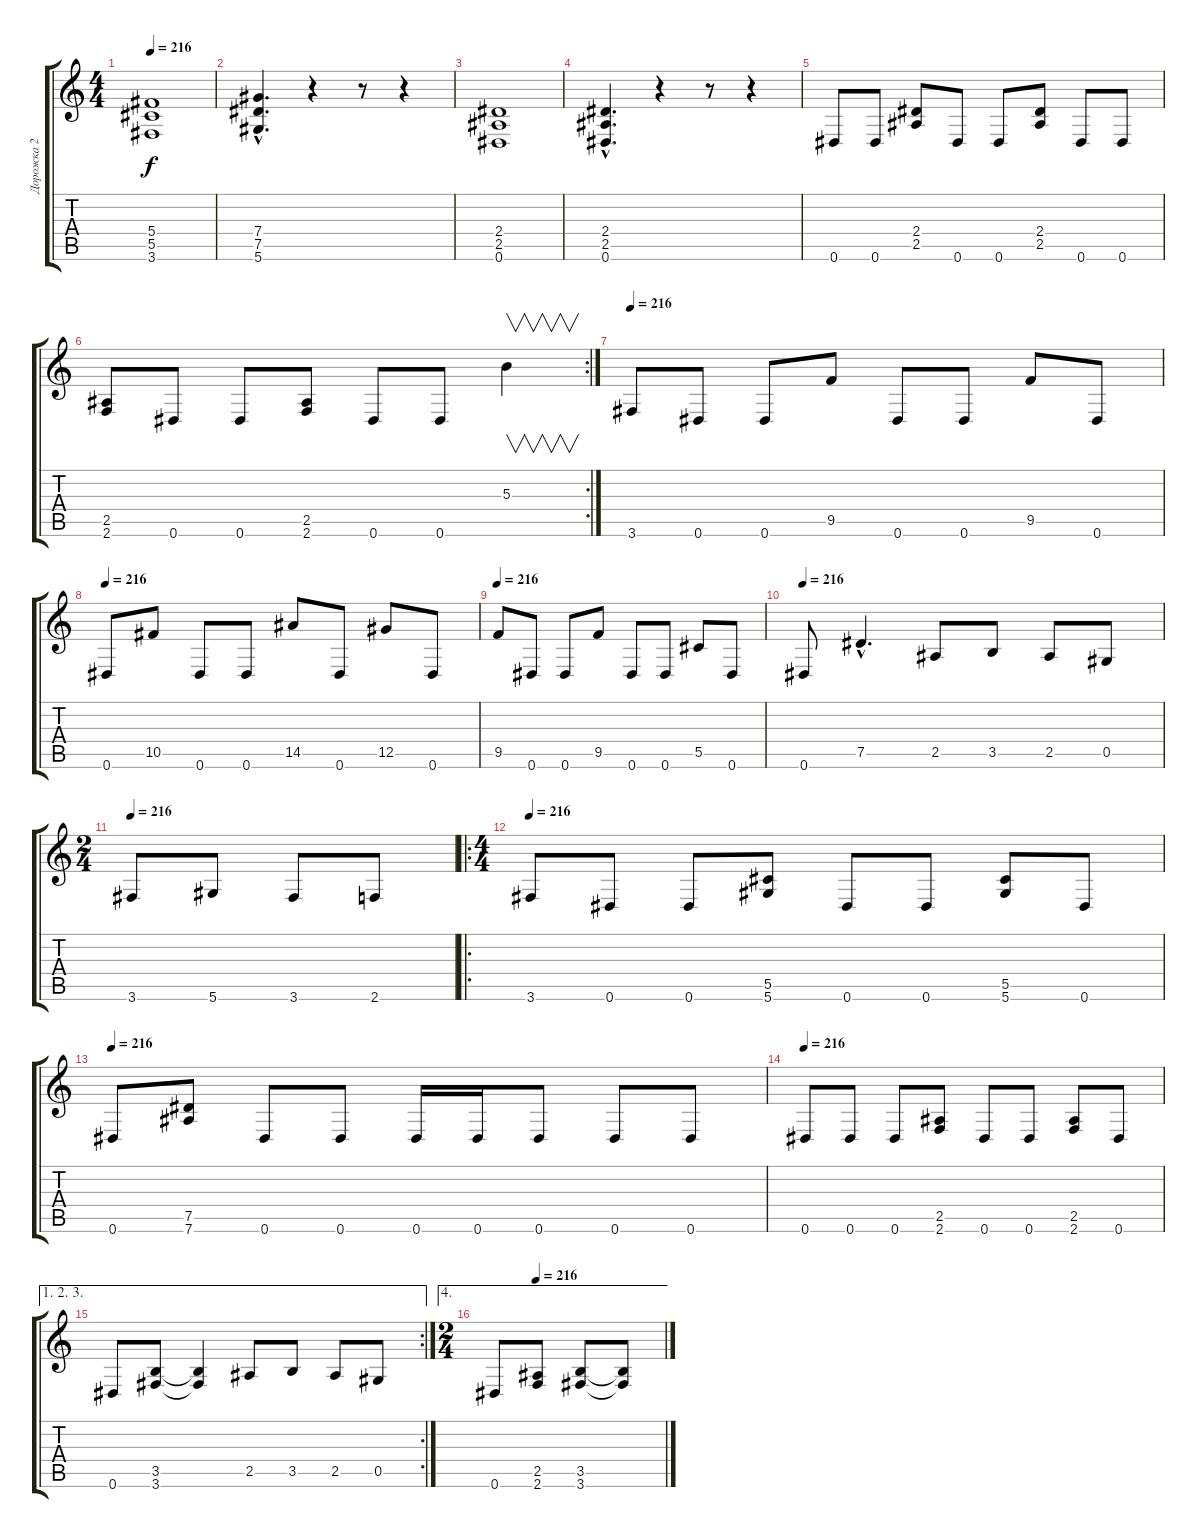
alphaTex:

\track ("Дорожка 2" "Дорожка 2") {instrument distortionguitar}
\staff {score tabs}
\tuning (Eb4 Bb3 Gb3 Db3 Ab2 Eb2) {hide}
\ts (4 4)
\tempo 216
\clef g2
\ks c
(5.4 5.5 3.6).1{dy f} |
(7.4{hac} 7.5{hac} 5.6{hac}).4{d} r.4 r.8 r.4 |
(2.4 2.5 0.6).1 |
(2.4{hac} 2.5{hac} 0.6{hac}).4{d} r.4 r.8 r.4 |
0.6.8 0.6.8 (2.4 2.5).8 0.6.8 0.6.8 (2.4 2.5).8 0.6.8 0.6.8 |
\rc 2
(2.5 2.6).8 0.6.8 0.6.8 (2.5 2.6).8 0.6.8 0.6.8 5.3.4{v} |
\tempo 216
3.6.8 0.6.8 0.6.8 9.5.8 0.6.8 0.6.8 9.5.8 0.6.8 |
\tempo 216
0.6.8 10.5.8 0.6.8 0.6.8 14.5.8 0.6.8 12.5.8 0.6.8 |
\tempo 216
9.5.8 0.6.8 0.6.8 9.5.8 0.6.8 0.6.8 5.5.8 0.6.8 |
\tempo 216
0.6.8 7.5{hac}.4{d} 2.5.8 3.5.8 2.5.8 0.5.8 |
\ts (2 4)
\tempo 216
3.6.8 5.6.8 3.6.8 2.6.8 |
\ro
\ts (4 4)
\tempo 216
3.6.8 0.6.8 0.6.8 (5.5 5.6).8 0.6.8 0.6.8 (5.5 5.6).8 0.6.8 |
\tempo 216
0.6.8 (7.5 7.6).8 0.6.8 0.6.8 0.6.16 0.6.16 0.6.8 0.6.8 0.6.8 |
\tempo 216
0.6.8 0.6.8 0.6.8 (2.5 2.6).8 0.6.8 0.6.8 (2.5 2.6).8 0.6.8 |
\ae (1 2 3)
\rc 2
0.6.8 (3.5 3.6).8 (3.5{t} 3.6{t}).4 2.5.8 3.5.8 2.5.8 0.5.8 |
\ae 4
\ts (2 4)
\tempo (216 0.25)
0.6.8 (2.5 2.6).8 (3.5 3.6).8 (3.5{t} 3.6{t}).8
